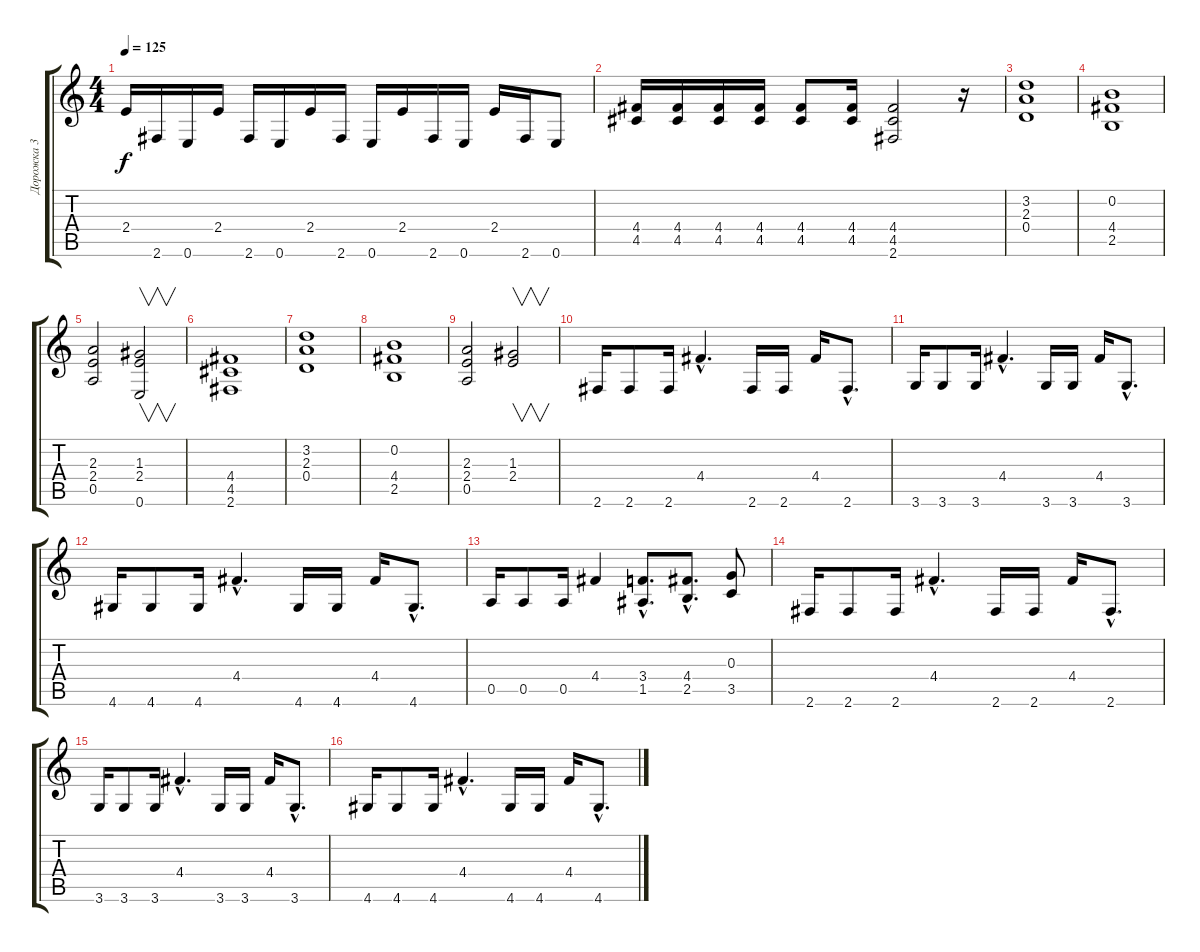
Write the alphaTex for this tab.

\track ("Дорожка 3" "Дорожка 3") {instrument overdrivenguitar}
\staff {score tabs}
\tuning (E4 B3 G3 D3 A2 E2) {hide}
\ts (4 4)
\tempo 125
\clef g2
\ks c
2.4.16{dy f} 2.6.16 0.6.16 2.4.16 2.6.16 0.6.16 2.4.16 2.6.16 0.6.16 2.4.16 2.6.16 0.6.16 2.4.16 2.6.16 0.6.8 |
(4.4 4.5).16 (4.4 4.5).16 (4.4 4.5).16 (4.4 4.5).16 (4.4 4.5).8 (4.4 4.5).16 (4.4 4.5 2.6).2 r.16 |
(3.2 2.3 0.4).1 |
(0.2 4.4 2.5).1 |
(2.3 2.4 0.5).2 (1.3 2.4 0.6).2{v} |
(4.4 4.5 2.6).1 |
(3.2 2.3 0.4).1 |
(0.2 4.4 2.5).1 |
(2.3 2.4 0.5).2 (1.3 2.4).2{v} |
2.6.16 2.6.8 2.6.16 4.4{hac}.4{d} 2.6.16 2.6.16 4.4.16 2.6{hac}.8{d} |
3.6.16 3.6.8 3.6.16 4.4{hac}.4{d} 3.6.16 3.6.16 4.4.16 3.6{hac}.8{d} |
4.6.16 4.6.8 4.6.16 4.4{hac}.4{d} 4.6.16 4.6.16 4.4.16 4.6{hac}.8{d} |
0.5.16 0.5.8 0.5.16 4.4.4 (3.4{hac} 1.5{hac}).8{d} (4.4{hac} 2.5{hac}).8{d} (0.3 3.5).8 |
2.6.16 2.6.8 2.6.16 4.4{hac}.4{d} 2.6.16 2.6.16 4.4.16 2.6{hac}.8{d} |
3.6.16 3.6.8 3.6.16 4.4{hac}.4{d} 3.6.16 3.6.16 4.4.16 3.6{hac}.8{d} |
4.6.16 4.6.8 4.6.16 4.4{hac}.4{d} 4.6.16 4.6.16 4.4.16 4.6{hac}.8{d}
